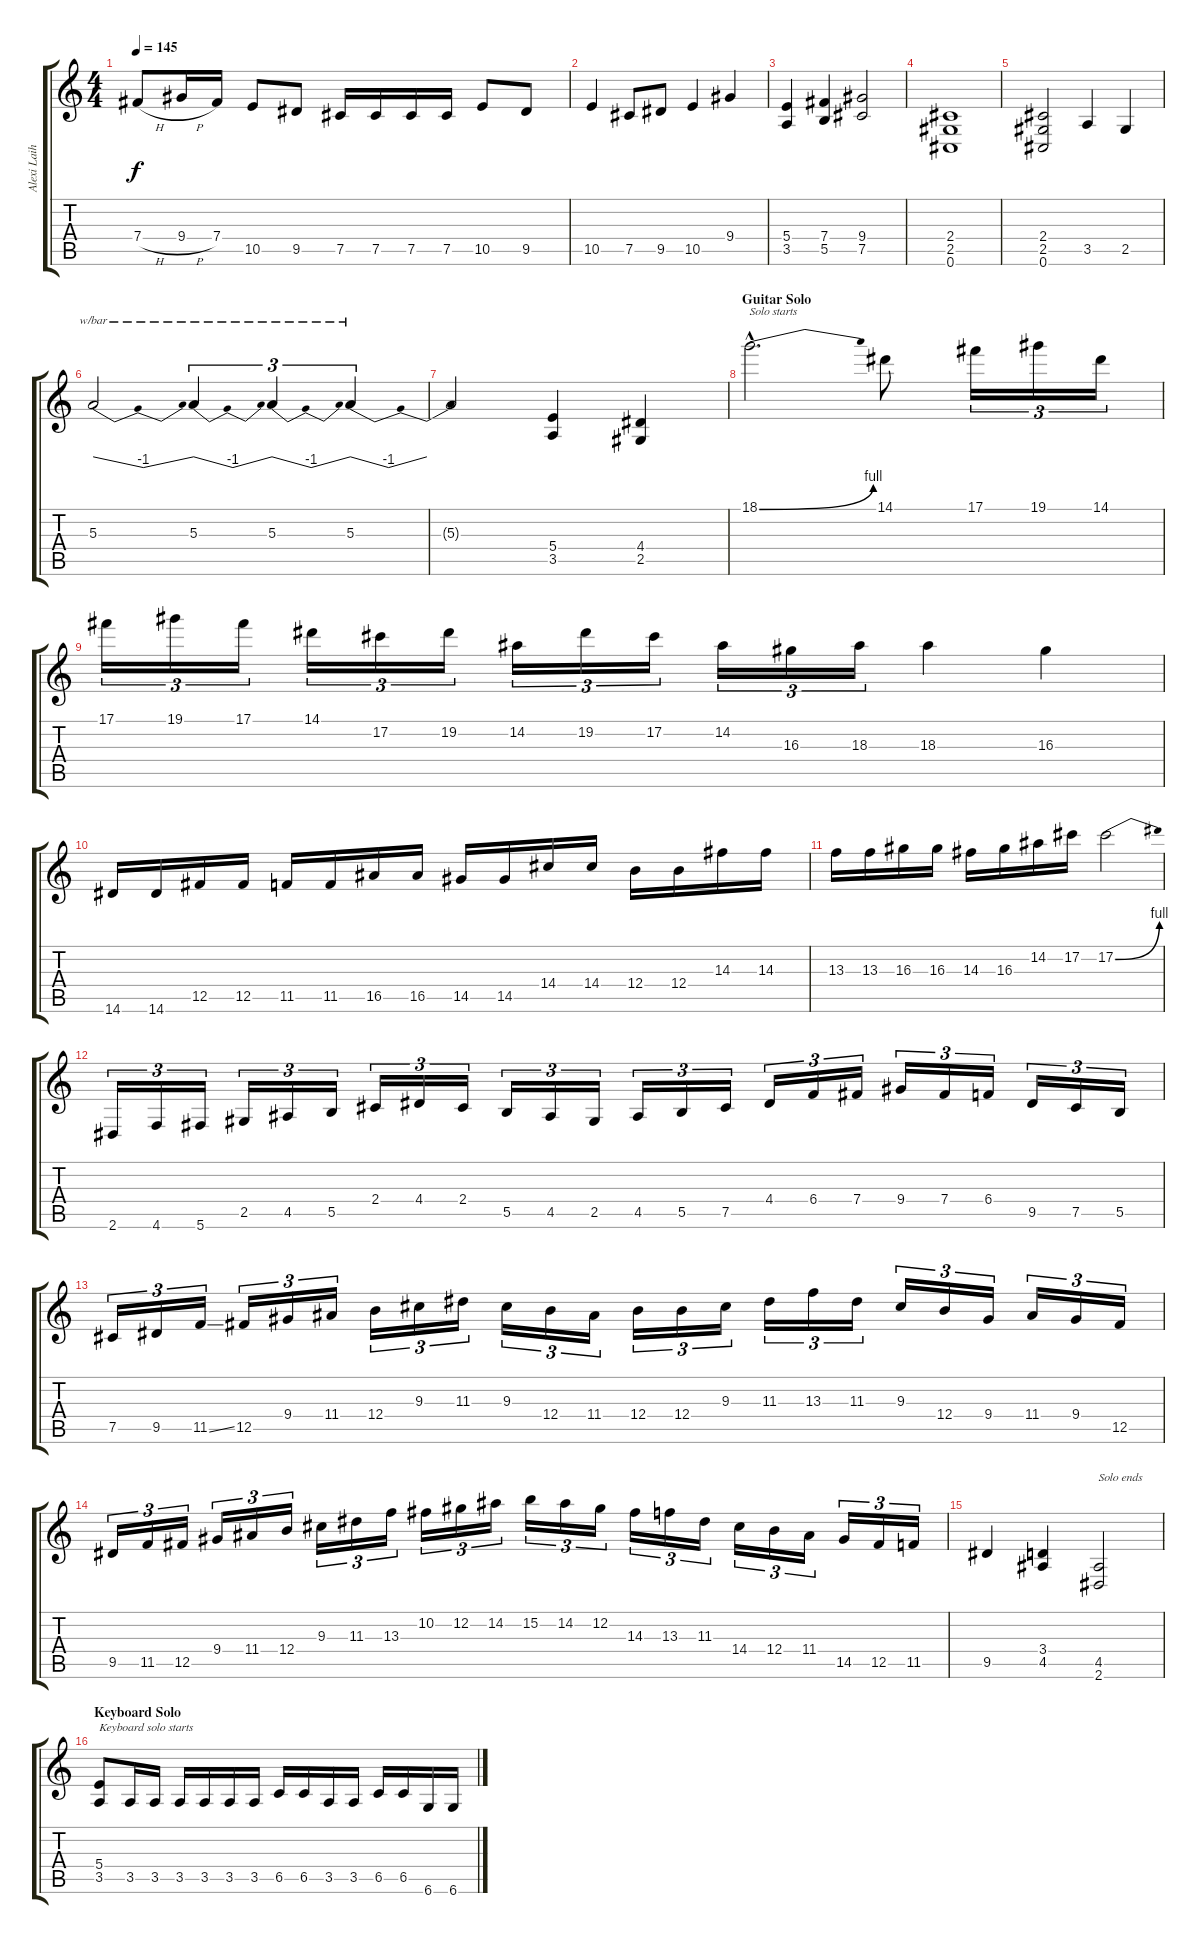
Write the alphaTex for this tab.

\track ("Alexi Laiho" "Alexi Laih") {instrument distortionguitar}
\staff {score tabs}
\tuning (Db4 Ab3 E3 B2 Gb2 Db2) {hide}
\ts (4 4)
\tempo 145
\clef g2
\ks c
7.4{h}.8{dy f} 9.4{h}.16 7.4.16 10.5.8 9.5.8 7.5.16 7.5.16 7.5.16 7.5.16 10.5.8 9.5.8 |
10.5.4 7.5.8 9.5.8 10.5.4 9.4.4 |
(5.4 3.5).4 (7.4 5.5).4 (9.4 7.5).2 |
(2.4 2.5 0.6).1 |
(2.4 2.5 0.6).2 3.5.4 2.5.4 |
5.3.2{tbe (dip default 0 0 30 -4 60 0) instrument guitarharmonics} 5.3.4{tu (3 2) tbe (dip default 0 0 30 -4 60 0)} 5.3.4{tu (3 2) tbe (dip default 0 0 30 -4 60 0)} 5.3.4{tu (3 2) tbe (dip default 0 0 30 -4 60 0)} |
5.3{t}.2 (5.4 3.5).4{instrument distortionguitar} (4.4 2.5).4 |
\section ("" "Guitar Solo")
18.1{be (bend 0 0 60 4) hac}.2{d txt "Solo starts"} 14.1.8 17.1.16{tu (3 2)} 19.1.16{tu (3 2)} 14.1.16{tu (3 2)} |
17.1.16{tu (3 2)} 19.1.16{tu (3 2)} 17.1.16{tu (3 2)} 14.1.16{tu (3 2)} 17.2.16{tu (3 2)} 19.2.16{tu (3 2)} 14.2.16{tu (3 2)} 19.2.16{tu (3 2)} 17.2.16{tu (3 2)} 14.2.16{tu (3 2)} 16.3.16{tu (3 2)} 18.3.16{tu (3 2)} 18.3.4 16.3.4 |
14.6.16 14.6.16 12.5.16 12.5.16 11.5.16 11.5.16 16.5.16 16.5.16 14.5.16 14.5.16 14.4.16 14.4.16 12.4.16 12.4.16 14.3.16 14.3.16 |
13.3.16 13.3.16 16.3.16 16.3.16 14.3.16 16.3.16 14.2.16 17.2.16 17.2{be (bend 0 0 60 4)}.2 |
2.6.16{tu (3 2)} 4.6.16{tu (3 2)} 5.6.16{tu (3 2)} 2.5.16{tu (3 2)} 4.5.16{tu (3 2)} 5.5.16{tu (3 2)} 2.4.16{tu (3 2)} 4.4.16{tu (3 2)} 2.4.16{tu (3 2)} 5.5.16{tu (3 2)} 4.5.16{tu (3 2)} 2.5.16{tu (3 2)} 4.5.16{tu (3 2)} 5.5.16{tu (3 2)} 7.5.16{tu (3 2)} 4.4.16{tu (3 2)} 6.4.16{tu (3 2)} 7.4.16{tu (3 2)} 9.4.16{tu (3 2)} 7.4.16{tu (3 2)} 6.4.16{tu (3 2)} 9.5.16{tu (3 2)} 7.5.16{tu (3 2)} 5.5.16{tu (3 2)} |
7.5.16{tu (3 2)} 9.5.16{tu (3 2)} 11.5{ss}.16{tu (3 2)} 12.5.16{tu (3 2)} 9.4.16{tu (3 2)} 11.4.16{tu (3 2)} 12.4.16{tu (3 2)} 9.3.16{tu (3 2)} 11.3.16{tu (3 2)} 9.3.16{tu (3 2)} 12.4.16{tu (3 2)} 11.4.16{tu (3 2)} 12.4.16{tu (3 2)} 12.4.16{tu (3 2)} 9.3.16{tu (3 2)} 11.3.16{tu (3 2)} 13.3.16{tu (3 2)} 11.3.16{tu (3 2)} 9.3.16{tu (3 2)} 12.4.16{tu (3 2)} 9.4.16{tu (3 2)} 11.4.16{tu (3 2)} 9.4.16{tu (3 2)} 12.5.16{tu (3 2)} |
9.5.16{tu (3 2)} 11.5.16{tu (3 2)} 12.5.16{tu (3 2)} 9.4.16{tu (3 2)} 11.4.16{tu (3 2)} 12.4.16{tu (3 2)} 9.3.16{tu (3 2)} 11.3.16{tu (3 2)} 13.3.16{tu (3 2)} 10.2.16{tu (3 2)} 12.2.16{tu (3 2)} 14.2.16{tu (3 2)} 15.2.16{tu (3 2)} 14.2.16{tu (3 2)} 12.2.16{tu (3 2)} 14.3.16{tu (3 2)} 13.3.16{tu (3 2)} 11.3.16{tu (3 2)} 14.4.16{tu (3 2)} 12.4.16{tu (3 2)} 11.4.16{tu (3 2)} 14.5.16{tu (3 2)} 12.5.16{tu (3 2)} 11.5.16{tu (3 2)} |
9.5.4 (3.4 4.5).4 (4.5 2.6).2{txt "Solo ends"} |
\section ("" "Keyboard Solo")
(5.4 3.5).8{txt "Keyboard solo starts"} 3.5.16 3.5.16 3.5.16 3.5.16 3.5.16 3.5.16 6.5.16 6.5.16 3.5.16 3.5.16 6.5.16 6.5.16 6.6.16 6.6.16
